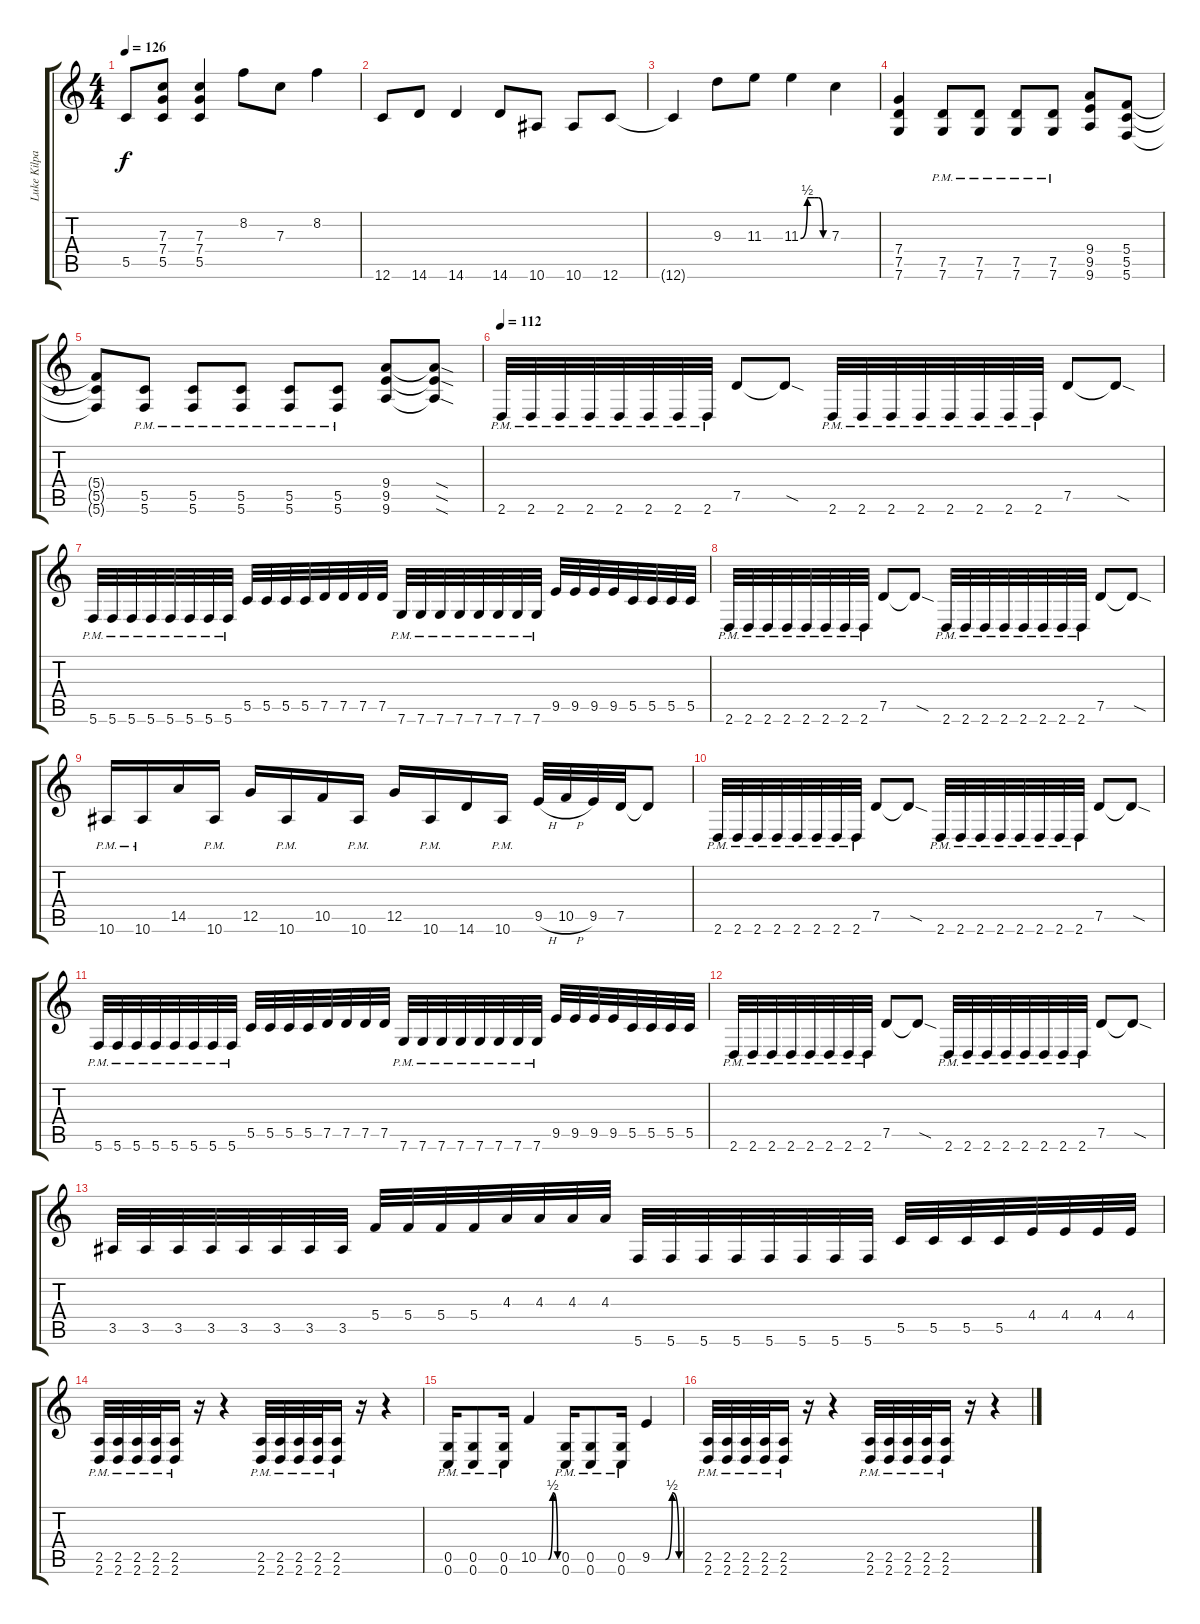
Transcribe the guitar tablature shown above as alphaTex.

\track ("Luke Kilpatrick" "Luke Kilpa") {instrument distortionguitar}
\staff {score tabs}
\tuning (D4 A3 F3 C3 G2 C2) {hide}
\ts (4 4)
\tempo 126
\clef g2
\ks c
5.5{t}.8{dy f} (7.3 7.4 5.5).8 (7.3 7.4 5.5).4 8.2.8 7.3.8 8.2.4 |
12.6.8 14.6.8 14.6.4 14.6.8 10.6.8 10.6.8 12.6.8 |
12.6{t}.4 9.3.8 11.3.8 11.3{be (custom 0 0 15 2 30 2 40 2 50 0 60 0)}.4 7.3.4 |
(7.4 7.5 7.6).4 (7.5{pm} 7.6{pm}).8 (7.5{pm} 7.6{pm}).8 (7.5{pm} 7.6{pm}).8 (7.5{pm} 7.6{pm}).8 (9.4 9.5 9.6).8 (5.4 5.5 5.6).8 |
(5.4{t} 5.5{t} 5.6{t}).8 (5.5{pm} 5.6{pm}).8 (5.5{pm} 5.6{pm}).8 (5.5{pm} 5.6{pm}).8 (5.5{pm} 5.6{pm}).8 (5.5{pm} 5.6{pm}).8 (9.4 9.5 9.6).8 (9.4{sod t} 9.5{sod t} 9.6{sod t}).8 |
\tempo 80
\tempo 112
2.6{pm}.32 2.6{pm}.32 2.6{pm}.32 2.6{pm}.32 2.6{pm}.32 2.6{pm}.32 2.6{pm}.32 2.6{pm}.32 7.5.8 7.5{sod t}.8 2.6{pm}.32 2.6{pm}.32 2.6{pm}.32 2.6{pm}.32 2.6{pm}.32 2.6{pm}.32 2.6{pm}.32 2.6{pm}.32 7.5.8 7.5{sod t}.8 |
5.6{pm}.32 5.6{pm}.32 5.6{pm}.32 5.6{pm}.32 5.6{pm}.32 5.6{pm}.32 5.6{pm}.32 5.6{pm}.32 5.5.32 5.5.32 5.5.32 5.5.32 7.5.32 7.5.32 7.5.32 7.5.32 7.6{pm}.32 7.6{pm}.32 7.6{pm}.32 7.6{pm}.32 7.6{pm}.32 7.6{pm}.32 7.6{pm}.32 7.6{pm}.32 9.5.32 9.5.32 9.5.32 9.5.32 5.5.32 5.5.32 5.5.32 5.5.32 |
2.6{pm}.32 2.6{pm}.32 2.6{pm}.32 2.6{pm}.32 2.6{pm}.32 2.6{pm}.32 2.6{pm}.32 2.6{pm}.32 7.5.8 7.5{sod t}.8 2.6{pm}.32 2.6{pm}.32 2.6{pm}.32 2.6{pm}.32 2.6{pm}.32 2.6{pm}.32 2.6{pm}.32 2.6{pm}.32 7.5.8 7.5{sod t}.8 |
10.6{pm}.16 10.6{pm}.16 14.5.16 10.6{pm}.16 12.5.16 10.6{pm}.16 10.5.16 10.6{pm}.16 12.5.16 10.6{pm}.16 14.6.16 10.6{pm}.16 9.5{h}.32 10.5{h}.32 9.5.32 7.5.32 7.5{t}.8 |
2.6{pm}.32 2.6{pm}.32 2.6{pm}.32 2.6{pm}.32 2.6{pm}.32 2.6{pm}.32 2.6{pm}.32 2.6{pm}.32 7.5.8 7.5{sod t}.8 2.6{pm}.32 2.6{pm}.32 2.6{pm}.32 2.6{pm}.32 2.6{pm}.32 2.6{pm}.32 2.6{pm}.32 2.6{pm}.32 7.5.8 7.5{sod t}.8 |
5.6{pm}.32 5.6{pm}.32 5.6{pm}.32 5.6{pm}.32 5.6{pm}.32 5.6{pm}.32 5.6{pm}.32 5.6{pm}.32 5.5.32 5.5.32 5.5.32 5.5.32 7.5.32 7.5.32 7.5.32 7.5.32 7.6{pm}.32 7.6{pm}.32 7.6{pm}.32 7.6{pm}.32 7.6{pm}.32 7.6{pm}.32 7.6{pm}.32 7.6{pm}.32 9.5.32 9.5.32 9.5.32 9.5.32 5.5.32 5.5.32 5.5.32 5.5.32 |
2.6{pm}.32 2.6{pm}.32 2.6{pm}.32 2.6{pm}.32 2.6{pm}.32 2.6{pm}.32 2.6{pm}.32 2.6{pm}.32 7.5.8 7.5{sod t}.8 2.6{pm}.32 2.6{pm}.32 2.6{pm}.32 2.6{pm}.32 2.6{pm}.32 2.6{pm}.32 2.6{pm}.32 2.6{pm}.32 7.5.8 7.5{sod t}.8 |
3.5.32 3.5.32 3.5.32 3.5.32 3.5.32 3.5.32 3.5.32 3.5.32 5.4.32 5.4.32 5.4.32 5.4.32 4.3.32 4.3.32 4.3.32 4.3.32 5.6.32 5.6.32 5.6.32 5.6.32 5.6.32 5.6.32 5.6.32 5.6.32 5.5.32 5.5.32 5.5.32 5.5.32 4.4.32 4.4.32 4.4.32 4.4.32 |
(2.5{pm} 2.6{pm}).32 (2.5{pm} 2.6{pm}).32 (2.5{pm} 2.6{pm}).32 (2.5{pm} 2.6{pm}).32 (2.5{pm} 2.6{pm}).16 r.16 r.4 (2.5{pm} 2.6{pm}).32 (2.5{pm} 2.6{pm}).32 (2.5{pm} 2.6{pm}).32 (2.5{pm} 2.6{pm}).32 (2.5{pm} 2.6{pm}).16 r.16 r.4 |
(0.5{pm} 0.6{pm}).16 (0.5{pm} 0.6{pm}).8 (0.5{pm} 0.6{pm}).16 10.5{be (custom 0 0 20 0 31 0 45 2 60 0)}.4 (0.5{pm} 0.6{pm}).16 (0.5{pm} 0.6{pm}).8 (0.5{pm} 0.6{pm}).16 9.5{be (custom 0 0 30 0 45 2 60 0)}.4 |
(2.5{pm} 2.6{pm}).32 (2.5{pm} 2.6{pm}).32 (2.5{pm} 2.6{pm}).32 (2.5{pm} 2.6{pm}).32 (2.5{pm} 2.6{pm}).16 r.16 r.4 (2.5{pm} 2.6{pm}).32 (2.5{pm} 2.6{pm}).32 (2.5{pm} 2.6{pm}).32 (2.5{pm} 2.6{pm}).32 (2.5{pm} 2.6{pm}).16 r.16 r.4
